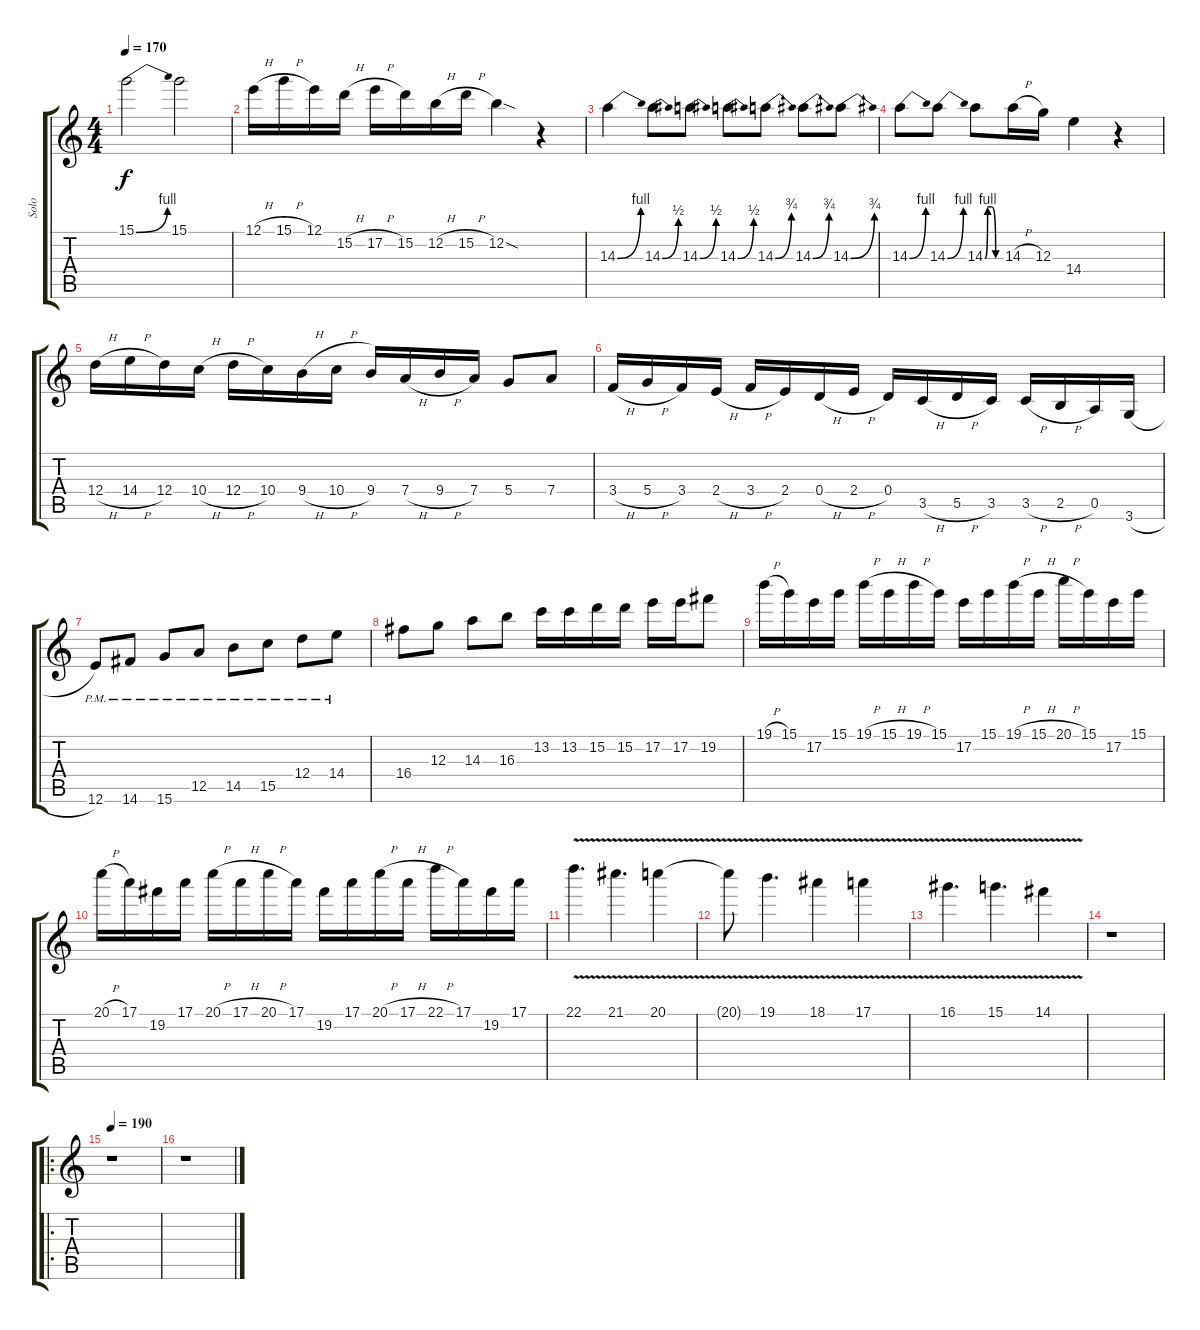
\track ("Solo" "Solo") {instrument distortionguitar}
\staff {score tabs}
\tuning (E4 B3 G3 D3 A2 E2) {hide}
\ts (4 4)
\tempo 170
\clef g2
\ks c
15.1{be (bend 0 0 60 4)}.2{dy f} 15.1.2 |
12.1{h}.16 15.1{h}.16 12.1.16 15.2{h}.16 17.2{h}.16 15.2.16 12.2{h}.16 15.2{h}.16 12.2{sod}.4 r.4 |
14.3{be (bend 0 0 60 4)}.4 14.3{be (bend 0 0 60 2)}.8 14.3{be (bend 0 0 60 2)}.8 14.3{be (bend 0 0 60 2)}.8 14.3{be (bend 0 0 60 3)}.8 14.3{be (bend 0 0 60 3)}.8 14.3{be (bend 0 0 60 3)}.8 |
14.3{be (bend 0 0 60 4)}.8 14.3{be (bend 0 0 60 4)}.8 14.3{be (custom 0 0 10 4 25 4 40 0 60 0)}.8 14.3{h}.16 12.3.16 14.4.4 r.4 |
12.4{h}.16 14.4{h}.16 12.4.16 10.4{h}.16 12.4{h}.16 10.4.16 9.4{h}.16 10.4{h}.16 9.4.16 7.4{h}.16 9.4{h}.16 7.4.16 5.4.8 7.4.8 |
3.4{h}.16 5.4{h}.16 3.4.16 2.4{h}.16 3.4{h}.16 2.4.16 0.4{h}.16 2.4{h}.16 0.4.16 3.5{h}.16 5.5{h}.16 3.5.16 3.5{h}.16 2.5{h}.16 0.5.16 3.6{h}.16 |
12.6{pm}.8 14.6{pm}.8 15.6{pm}.8 12.5{pm}.8 14.5{pm}.8 15.5{pm}.8 12.4{pm}.8 14.4{pm}.8 |
16.4.8 12.3.8 14.3.8 16.3.8 13.2.16 13.2.16 15.2.16 15.2.16 17.2.16 17.2.16 19.2.8 |
19.1{h}.16 15.1.16 17.2.16 15.1.16 19.1{h}.16 15.1{h}.16 19.1{h}.16 15.1.16 17.2.16 15.1.16 19.1{h}.16 15.1{h}.16 20.1{h}.16 15.1.16 17.2.16 15.1.16 |
20.1{h}.16 17.1.16 19.2.16 17.1.16 20.1{h}.16 17.1{h}.16 20.1{h}.16 17.1.16 19.2.16 17.1.16 20.1{h}.16 17.1{h}.16 22.1{h}.16 17.1.16 19.2.16 17.1.16 |
22.1{v}.4{d} 21.1{v}.4{d} 20.1{v}.4 |
20.1{v t}.8 19.1{v}.4{d} 18.1{v}.4 17.1{v}.4 |
16.1{v}.4{d} 15.1{v}.4{d} 14.1{v}.4 |
r.1 |
\ro
\tempo 190
r.1 |
r.1
